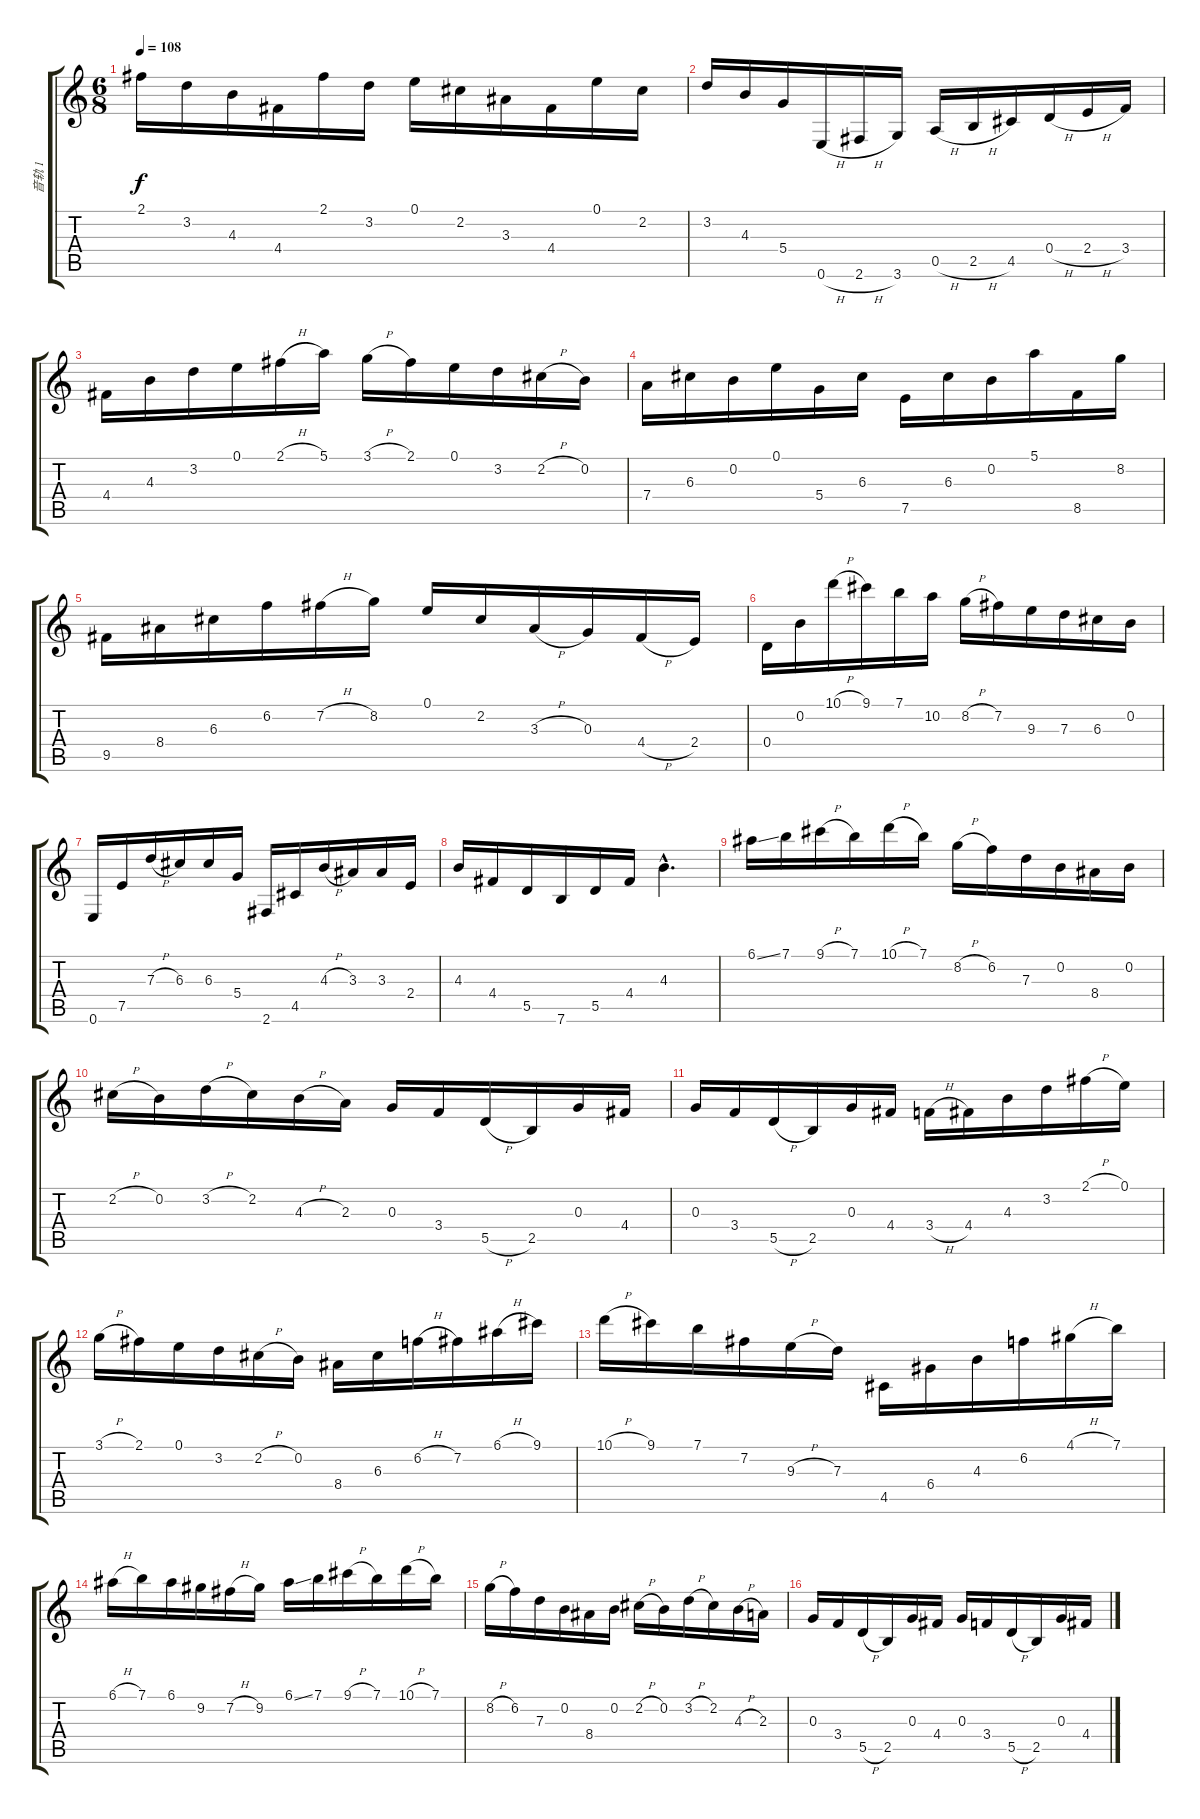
\track ("音轨 1" "音轨 1") {instrument acousticguitarnylon}
\staff {score tabs}
\tuning (E4 B3 G3 D3 A2 E2) {hide}
\ts (6 8)
\tempo 108
\clef g2
\ks c
2.1.16{dy f} 3.2.16 4.3.16 4.4.16 2.1.16 3.2.16 0.1.16 2.2.16 3.3.16 4.4.16 0.1.16 2.2.16 |
3.2.16 4.3.16 5.4.16 0.6{h}.16 2.6{h}.16 3.6.16 0.5{h}.16 2.5{h}.16 4.5.16 0.4{h}.16 2.4{h}.16 3.4.16 |
4.4.16 4.3.16 3.2.16 0.1.16 2.1{h}.16 5.1.16 3.1{h}.16 2.1.16 0.1.16 3.2.16 2.2{h}.16 0.2.16 |
7.4.16 6.3.16 0.2.16 0.1.16 5.4.16 6.3.16 7.5.16 6.3.16 0.2.16 5.1.16 8.5.16 8.2.16 |
9.5.16 8.4.16 6.3.16 6.2.16 7.2{h}.16 8.2.16 0.1.16 2.2.16 3.3{h}.16 0.3.16 4.4{h}.16 2.4.16 |
0.4.16 0.2.16 10.1{h}.16 9.1.16 7.1.16 10.2.16 8.2{h}.16 7.2.16 9.3.16 7.3.16 6.3.16 0.2.16 |
0.6.16 7.5.16 7.3{h}.16 6.3.16 6.3.16 5.4.16 2.6.16 4.5.16 4.3{h}.16 3.3.16 3.3.16 2.4.16 |
4.3.16 4.4.16 5.5.16 7.6.16 5.5.16 4.4.16 4.3{hac}.4{d} |
6.1{ss}.16 7.1.16 9.1{h}.16 7.1.16 10.1{h}.16 7.1.16 8.2{h}.16 6.2.16 7.3.16 0.2.16 8.4.16 0.2.16 |
2.2{h}.16 0.2.16 3.2{h}.16 2.2.16 4.3{h}.16 2.3.16 0.3.16 3.4.16 5.5{h}.16 2.5.16 0.3.16 4.4.16 |
0.3.16 3.4.16 5.5{h}.16 2.5.16 0.3.16 4.4.16 3.4{h}.16 4.4.16 4.3.16 3.2.16 2.1{h}.16 0.1.16 |
3.1{h}.16 2.1.16 0.1.16 3.2.16 2.2{h}.16 0.2.16 8.4.16 6.3.16 6.2{h}.16 7.2.16 6.1{h}.16 9.1.16 |
10.1{h}.16 9.1.16 7.1.16 7.2.16 9.3{h}.16 7.3.16 4.5.16 6.4.16 4.3.16 6.2.16 4.1{h}.16 7.1.16 |
6.1{h}.16 7.1.16 6.1.16 9.2.16 7.2{h}.16 9.2.16 6.1{ss}.16 7.1.16 9.1{h}.16 7.1.16 10.1{h}.16 7.1.16 |
8.2{h}.16 6.2.16 7.3.16 0.2.16 8.4.16 0.2.16 2.2{h}.16 0.2.16 3.2{h}.16 2.2.16 4.3{h}.16 2.3.16 |
0.3.16 3.4.16 5.5{h}.16 2.5.16 0.3.16 4.4.16 0.3.16 3.4.16 5.5{h}.16 2.5.16 0.3.16 4.4.16
